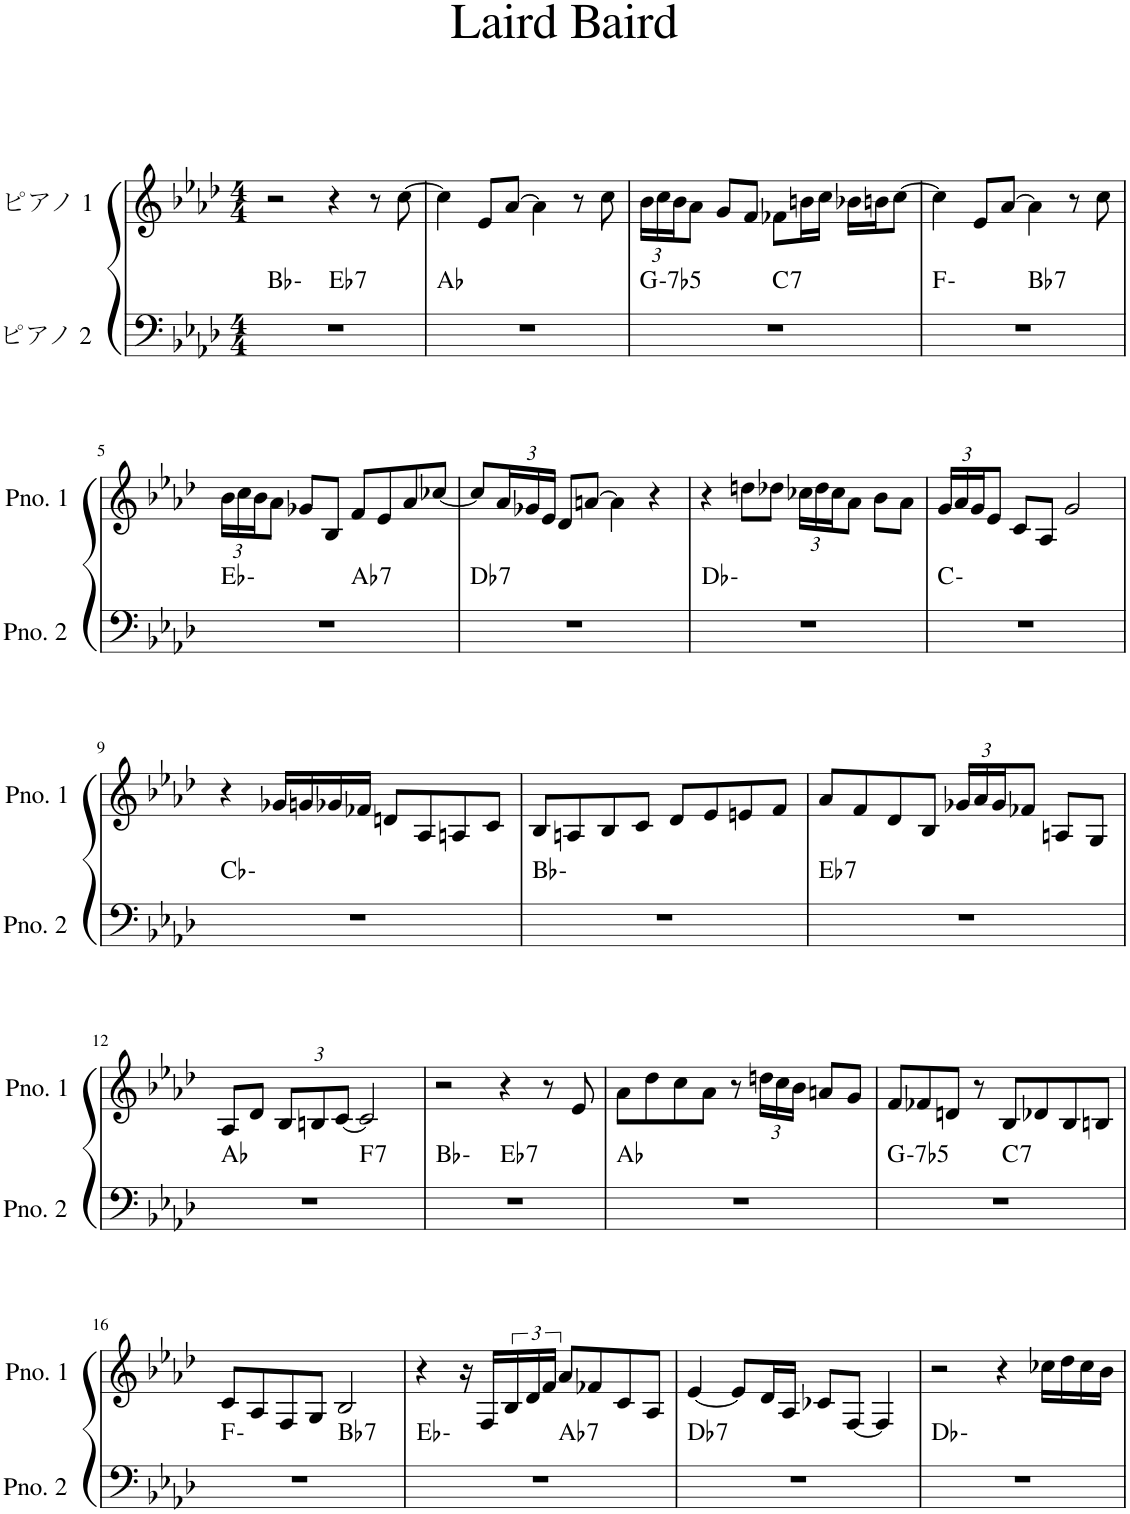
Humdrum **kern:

**kern	**harte	**kern
*part2	*part2	*part1
*staff2	*	*staff1
*I"ピアノ 2	*	*I"ピアノ 1
*clefF4	*	*clefG2
*k[b-e-a-d-]	*	*k[b-e-a-d-]
*M4/4	*	*M4/4
=1	=1	=1
*^	*	*
1r	2ryy	Bb:min	2r
!	!	!LO:H:kt=7	!
.	2ryy	Eb:7	4r
.	.	.	8r
.	.	.	[8cc\
*v	*v	*	*
=2	=2	=2
1r	Ab:maj	4cc\]
.	.	8e-/L
.	.	[8a-/J
.	.	4a-\]
.	.	8r
.	.	8cc\
=3	=3	=3
*	*	*Xbrackettup
!	!LO:H:kt=-7b5	!
*^	*	*
1r	2ryy	G:hdim7	24b-\LL
.	.	.	24cc\
.	.	.	24b-\J
.	.	.	8a-\J
.	.	.	8g/L
.	.	.	8f/J
!	!	!LO:H:kt=7	!
.	2ryy	C:7	8f-X\L
.	.	.	16bn\L
.	.	.	16cc\JJ
.	.	.	16b-X\LL
.	.	.	16bn\J
.	.	.	[8cc\J
=4	=4	=4	=4
1r	2ryy	F:min	4cc\]
.	.	.	8e-/L
.	.	.	[8a-/J
!	!	!LO:H:kt=7	!
.	2ryy	Bb:7	4a-\]
.	.	.	8r
.	.	.	8cc\
!!LO:LB:g=z
=5	=5	=5	=5
1r	2ryy	Eb:min	24b-\LL
.	.	.	24cc\
.	.	.	24b-\J
.	.	.	8a-\J
.	.	.	8g-X/L
.	.	.	8B-/J
!	!	!LO:H:kt=7	!
.	2ryy	Ab:7	8f/L
.	.	.	8e-/
.	.	.	8a-/
.	.	.	[8cc-X/J
=6	=6	=6	=6
!	!	!LO:H:kt=7	!
*v	*v	*	*
1r	Db:7	8cc-/L]
.	.	24a-/L
.	.	24g-X/
.	.	24e-/JJ
.	.	8d-/L
.	.	[8an/J
.	.	4a\]
.	.	4r
=7	=7	=7
1r	Db:min	4r
.	.	8ddn\L
.	.	8dd-X\J
.	.	24cc-X\LL
.	.	24dd-\
.	.	24cc-\J
.	.	8a-\J
.	.	8b-\L
.	.	8a-\J
=8	=8	=8
1r	C:min	24g/LL
.	.	24a-/
.	.	24g/J
.	.	8e-/J
.	.	8c/L
.	.	8A-/J
.	.	2g/
!!LO:LB:g=z
=9	=9	=9
1r	Cb:min	4r
.	.	16g-X/LL
.	.	16gn/
.	.	16g-X/
.	.	16f-X/JJ
.	.	8dn/L
.	.	8A-/
.	.	8An/
.	.	8c/J
=10	=10	=10
1r	Bb:min	8B-/L
.	.	8An/
.	.	8B-/
.	.	8c/J
.	.	8d-/L
.	.	8e-/
.	.	8en/
.	.	8f/J
=11	=11	=11
!	!LO:H:kt=7	!
1r	Eb:7	8a-/L
.	.	8f/
.	.	8d-/
.	.	8B-/J
.	.	24g-X/LL
.	.	24a-/
.	.	24g-/J
.	.	8f-X/J
.	.	8An/L
.	.	8G/J
!!LO:LB:g=z
=12	=12	=12
*^	*	*
1r	2ryy	Ab:maj	8A-/L
.	.	.	8d-/J
.	.	.	12B-/L
.	.	.	12Bn/
.	.	.	[12c/J
!	!	!LO:H:kt=7	!
.	2ryy	F:7	2c/]
=13	=13	=13	=13
1r	2ryy	Bb:min	2r
!	!	!LO:H:kt=7	!
.	2ryy	Eb:7	4r
.	.	.	8r
.	.	.	8e-/
*v	*v	*	*
=14	=14	=14
1r	Ab:maj	8a-\L
.	.	8dd-\
.	.	8cc\
.	.	8a-\J
.	.	8r
.	.	24ddn\LL
.	.	24cc\
.	.	24b-\JJ
.	.	8an/L
.	.	8g/J
=15	=15	=15
!	!LO:H:kt=-7b5	!
*^	*	*
1r	2ryy	G:hdim7	8f/L
.	.	.	8f-X/
.	.	.	8dn/J
.	.	.	8r
!	!	!LO:H:kt=7	!
.	2ryy	C:7	8B-/L
.	.	.	8d-X/
.	.	.	8B-/
.	.	.	8Bn/J
!!LO:LB:g=z
=16	=16	=16	=16
1r	2ryy	F:min	8c/L
.	.	.	8A-/
.	.	.	8F/
.	.	.	8G/J
!	!	!LO:H:kt=7	!
.	2ryy	Bb:7	2B-/
=17	=17	=17	=17
1r	2ryy	Eb:min	4r
.	.	.	16r
.	.	.	16F/LL
*	*	*	*brackettup
.	.	.	24B-/
.	.	.	24d-/
.	.	.	24f/JJ
!	!	!LO:H:kt=7	!
.	2ryy	Ab:7	8a-/L
.	.	.	8f-X/
.	.	.	8c/
.	.	.	8A-/J
=18	=18	=18	=18
!	!	!LO:H:kt=7	!
*v	*v	*	*
1r	Db:7	[4e-/
.	.	8e-/L]
.	.	16d-/L
.	.	16A-/JJ
.	.	8c-X/L
.	.	[8F/J
.	.	4F/]
=19	=19	=19
1r	Db:min	2r
.	.	4r
.	.	16cc-X\LL
.	.	16dd-\
.	.	16cc-\
.	.	16b-\JJ
=	=	=
*-	*-	*-
